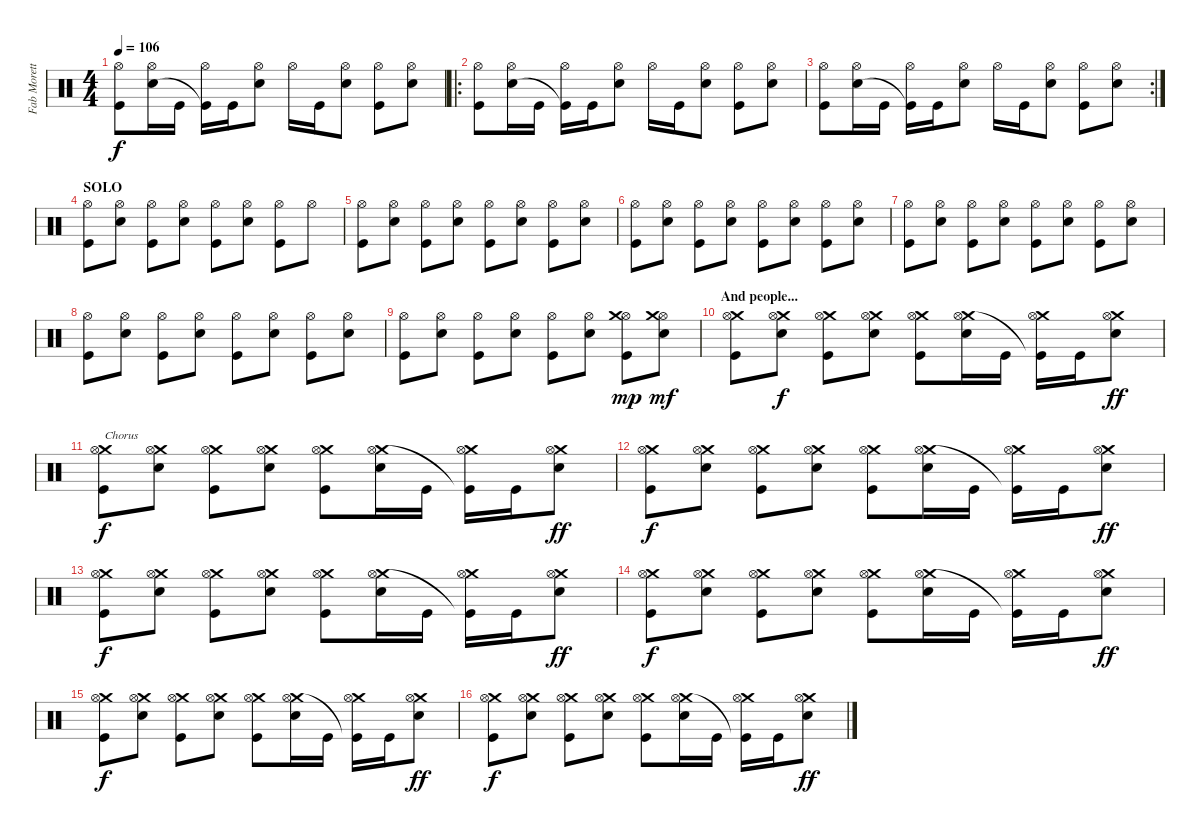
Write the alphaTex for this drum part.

\track ("Fab Moretti" "Fab Morett") {instrument percussion}
\staff {score}
\articulation defaults
\ts (4 4)
\tempo 106
\clef neutral
\ks c
("Hi-Hat (open)" "Kick (hit)").8{dy f} ("Hi-Hat (open)" "Electric Snare (hit)").16 "Kick (hit)".16 ("Hi-Hat (open)" "Kick (hit)"{t}).16 "Kick (hit)".16 ("Hi-Hat (open)" "Electric Snare (hit)").8 "Hi-Hat (open)".16 "Kick (hit)".16 ("Hi-Hat (open)" "Electric Snare (hit)").8 ("Hi-Hat (open)" "Kick (hit)").8 ("Hi-Hat (open)" "Electric Snare (hit)").8 |
\ro
("Hi-Hat (open)" "Kick (hit)").8 ("Hi-Hat (open)" "Electric Snare (hit)").16 "Kick (hit)".16 ("Hi-Hat (open)" "Kick (hit)"{t}).16 "Kick (hit)".16 ("Hi-Hat (open)" "Electric Snare (hit)").8 "Hi-Hat (open)".16 "Kick (hit)".16 ("Hi-Hat (open)" "Electric Snare (hit)").8 ("Hi-Hat (open)" "Kick (hit)").8 ("Hi-Hat (open)" "Electric Snare (hit)").8 |
\rc 2
("Hi-Hat (open)" "Kick (hit)").8 ("Hi-Hat (open)" "Electric Snare (hit)").16 "Kick (hit)".16 ("Hi-Hat (open)" "Kick (hit)"{t}).16 "Kick (hit)".16 ("Hi-Hat (open)" "Electric Snare (hit)").8 "Hi-Hat (open)".16 "Kick (hit)".16 ("Hi-Hat (open)" "Electric Snare (hit)").8 ("Hi-Hat (open)" "Kick (hit)").8 ("Hi-Hat (open)" "Electric Snare (hit)").8 |
\section ("" "SOLO")
("Hi-Hat (open)" "Kick (hit)").8 ("Electric Snare (hit)" "Hi-Hat (open)").8 ("Hi-Hat (open)" "Kick (hit)").8 ("Electric Snare (hit)" "Hi-Hat (open)").8 ("Hi-Hat (open)" "Kick (hit)").8 ("Electric Snare (hit)" "Hi-Hat (open)").8 ("Hi-Hat (open)" "Kick (hit)").8 "Hi-Hat (open)".8 |
("Hi-Hat (open)" "Kick (hit)").8 ("Electric Snare (hit)" "Hi-Hat (open)").8 ("Hi-Hat (open)" "Kick (hit)").8 ("Electric Snare (hit)" "Hi-Hat (open)").8 ("Hi-Hat (open)" "Kick (hit)").8 ("Electric Snare (hit)" "Hi-Hat (open)").8 ("Hi-Hat (open)" "Kick (hit)").8 ("Electric Snare (hit)" "Hi-Hat (open)").8 |
("Hi-Hat (open)" "Kick (hit)").8 ("Electric Snare (hit)" "Hi-Hat (open)").8 ("Hi-Hat (open)" "Kick (hit)").8 ("Electric Snare (hit)" "Hi-Hat (open)").8 ("Hi-Hat (open)" "Kick (hit)").8 ("Electric Snare (hit)" "Hi-Hat (open)").8 ("Hi-Hat (open)" "Kick (hit)").8 ("Electric Snare (hit)" "Hi-Hat (open)").8 |
("Hi-Hat (open)" "Kick (hit)").8 ("Electric Snare (hit)" "Hi-Hat (open)").8 ("Hi-Hat (open)" "Kick (hit)").8 ("Electric Snare (hit)" "Hi-Hat (open)").8 ("Hi-Hat (open)" "Kick (hit)").8 ("Electric Snare (hit)" "Hi-Hat (open)").8 ("Hi-Hat (open)" "Kick (hit)").8 ("Electric Snare (hit)" "Hi-Hat (open)").8 |
("Hi-Hat (open)" "Kick (hit)").8 ("Electric Snare (hit)" "Hi-Hat (open)").8 ("Hi-Hat (open)" "Kick (hit)").8 ("Electric Snare (hit)" "Hi-Hat (open)").8 ("Hi-Hat (open)" "Kick (hit)").8 ("Electric Snare (hit)" "Hi-Hat (open)").8 ("Hi-Hat (open)" "Kick (hit)").8 ("Electric Snare (hit)" "Hi-Hat (open)").8 |
("Hi-Hat (open)" "Kick (hit)").8 ("Electric Snare (hit)" "Hi-Hat (open)").8 ("Hi-Hat (open)" "Kick (hit)").8 ("Electric Snare (hit)" "Hi-Hat (open)").8 ("Hi-Hat (open)" "Kick (hit)").8 ("Electric Snare (hit)" "Hi-Hat (open)").8 ("Hi-Hat (open)" "Crash medium (hit)" "Kick (hit)").8{dy mp} ("Electric Snare (hit)" "Hi-Hat (open)" "Crash medium (hit)").8{dy mf} |
\section ("" "And people...")
("Crash medium (hit)" "Hi-Hat (open)" "Kick (hit)").8 ("Crash medium (hit)" "Electric Snare (hit)" "Hi-Hat (open)").8{dy f} ("Crash medium (hit)" "Hi-Hat (open)" "Kick (hit)").8 ("Crash medium (hit)" "Electric Snare (hit)" "Hi-Hat (open)").8 ("Crash medium (hit)" "Hi-Hat (open)" "Kick (hit)").8 ("Crash medium (hit)" "Electric Snare (hit)" "Hi-Hat (open)").16 "Kick (hit)".16 ("Crash medium (hit)" "Hi-Hat (open)" "Kick (hit)"{t}).16 "Kick (hit)".16 ("Crash medium (hit)" "Electric Snare (hit)" "Hi-Hat (open)").8{dy ff} |
("Crash medium (hit)" "Hi-Hat (open)" "Kick (hit)").8{txt "Chorus" dy f} ("Crash medium (hit)" "Electric Snare (hit)" "Hi-Hat (open)").8 ("Crash medium (hit)" "Hi-Hat (open)" "Kick (hit)").8 ("Crash medium (hit)" "Electric Snare (hit)" "Hi-Hat (open)").8 ("Crash medium (hit)" "Hi-Hat (open)" "Kick (hit)").8 ("Crash medium (hit)" "Electric Snare (hit)" "Hi-Hat (open)").16 "Kick (hit)".16 ("Crash medium (hit)" "Hi-Hat (open)" "Kick (hit)"{t}).16 "Kick (hit)".16 ("Crash medium (hit)" "Electric Snare (hit)" "Hi-Hat (open)").8{dy ff} |
("Crash medium (hit)" "Hi-Hat (open)" "Kick (hit)").8{dy f} ("Crash medium (hit)" "Electric Snare (hit)" "Hi-Hat (open)").8 ("Crash medium (hit)" "Hi-Hat (open)" "Kick (hit)").8 ("Crash medium (hit)" "Electric Snare (hit)" "Hi-Hat (open)").8 ("Crash medium (hit)" "Hi-Hat (open)" "Kick (hit)").8 ("Crash medium (hit)" "Electric Snare (hit)" "Hi-Hat (open)").16 "Kick (hit)".16 ("Crash medium (hit)" "Hi-Hat (open)" "Kick (hit)"{t}).16 "Kick (hit)".16 ("Crash medium (hit)" "Electric Snare (hit)" "Hi-Hat (open)").8{dy ff} |
("Crash medium (hit)" "Hi-Hat (open)" "Kick (hit)").8{dy f} ("Crash medium (hit)" "Electric Snare (hit)" "Hi-Hat (open)").8 ("Crash medium (hit)" "Hi-Hat (open)" "Kick (hit)").8 ("Crash medium (hit)" "Electric Snare (hit)" "Hi-Hat (open)").8 ("Crash medium (hit)" "Hi-Hat (open)" "Kick (hit)").8 ("Crash medium (hit)" "Electric Snare (hit)" "Hi-Hat (open)").16 "Kick (hit)".16 ("Crash medium (hit)" "Hi-Hat (open)" "Kick (hit)"{t}).16 "Kick (hit)".16 ("Crash medium (hit)" "Electric Snare (hit)" "Hi-Hat (open)").8{dy ff} |
("Crash medium (hit)" "Hi-Hat (open)" "Kick (hit)").8{dy f} ("Crash medium (hit)" "Electric Snare (hit)" "Hi-Hat (open)").8 ("Crash medium (hit)" "Hi-Hat (open)" "Kick (hit)").8 ("Crash medium (hit)" "Electric Snare (hit)" "Hi-Hat (open)").8 ("Crash medium (hit)" "Hi-Hat (open)" "Kick (hit)").8 ("Crash medium (hit)" "Electric Snare (hit)" "Hi-Hat (open)").16 "Kick (hit)".16 ("Crash medium (hit)" "Hi-Hat (open)" "Kick (hit)"{t}).16 "Kick (hit)".16 ("Crash medium (hit)" "Electric Snare (hit)" "Hi-Hat (open)").8{dy ff} |
("Crash medium (hit)" "Hi-Hat (open)" "Kick (hit)").8{dy f} ("Crash medium (hit)" "Electric Snare (hit)" "Hi-Hat (open)").8 ("Crash medium (hit)" "Hi-Hat (open)" "Kick (hit)").8 ("Crash medium (hit)" "Electric Snare (hit)" "Hi-Hat (open)").8 ("Crash medium (hit)" "Hi-Hat (open)" "Kick (hit)").8 ("Crash medium (hit)" "Electric Snare (hit)" "Hi-Hat (open)").16 "Kick (hit)".16 ("Crash medium (hit)" "Hi-Hat (open)" "Kick (hit)"{t}).16 "Kick (hit)".16 ("Crash medium (hit)" "Electric Snare (hit)" "Hi-Hat (open)").8{dy ff} |
("Crash medium (hit)" "Hi-Hat (open)" "Kick (hit)").8{dy f} ("Crash medium (hit)" "Electric Snare (hit)" "Hi-Hat (open)").8 ("Crash medium (hit)" "Hi-Hat (open)" "Kick (hit)").8 ("Crash medium (hit)" "Electric Snare (hit)" "Hi-Hat (open)").8 ("Crash medium (hit)" "Hi-Hat (open)" "Kick (hit)").8 ("Crash medium (hit)" "Electric Snare (hit)" "Hi-Hat (open)").16 "Kick (hit)".16 ("Crash medium (hit)" "Hi-Hat (open)" "Kick (hit)"{t}).16 "Kick (hit)".16 ("Crash medium (hit)" "Electric Snare (hit)" "Hi-Hat (open)").8{dy ff}
